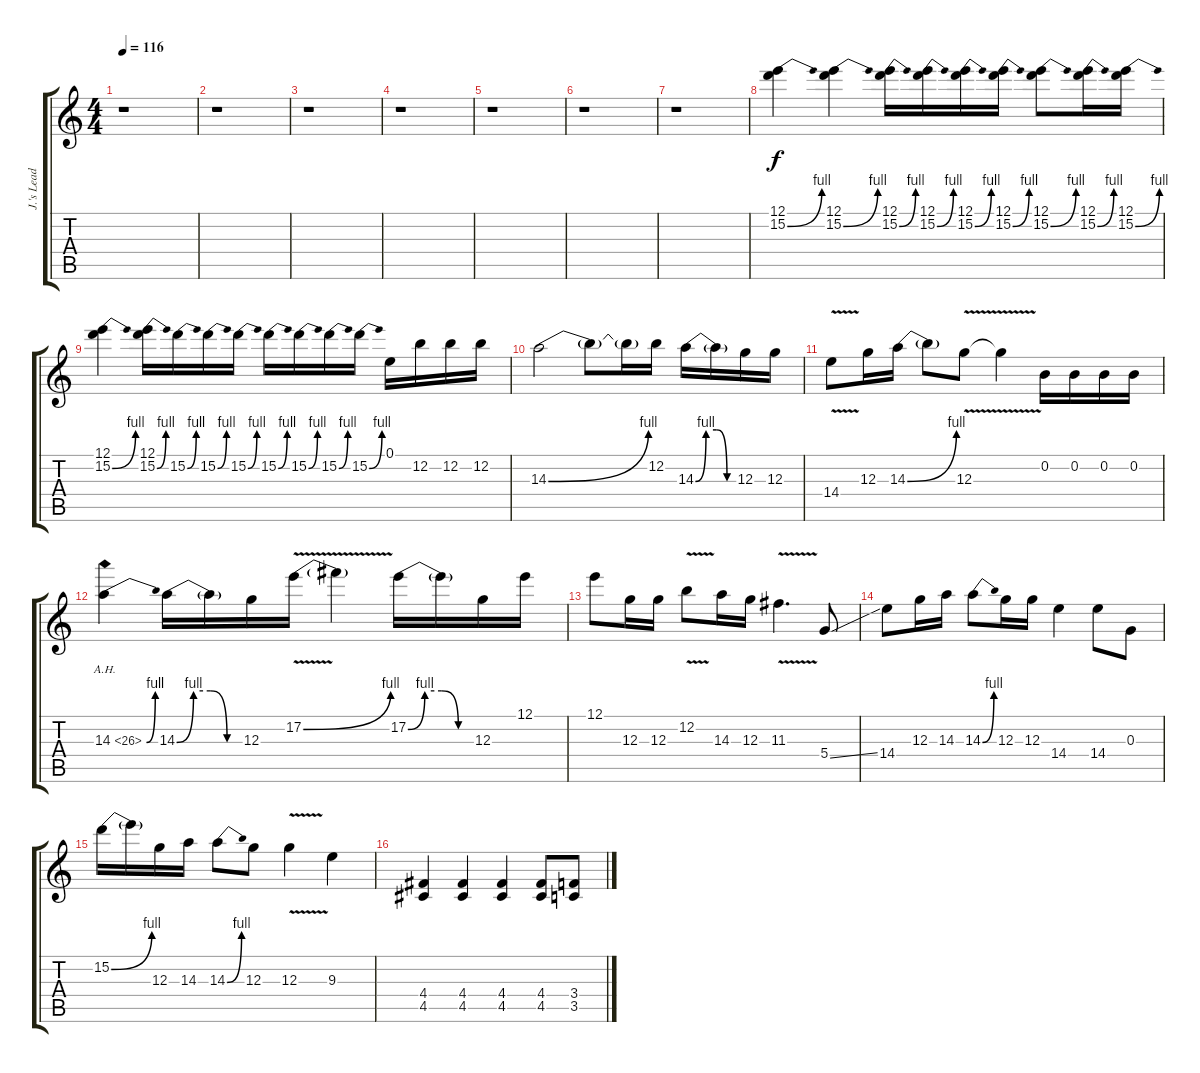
\track ("J.'s Lead and lead fills." "J.'s Lead ") {instrument distortionguitar}
\staff {score tabs}
\tuning (E4 B3 G3 D3 A2 E2) {hide}
\ts (4 4)
\tempo 116
\clef g2
\ks c
r.1{dy f} |
r.1 |
r.1 |
r.1 |
r.1 |
r.1 |
r.1 |
(12.1 15.2{be (bend 0 0 60 4)}).4 (12.1 15.2{be (bend 0 0 60 4)}).4 (12.1 15.2{be (bend 0 0 60 4)}).16 (12.1 15.2{be (bend 0 0 60 4)}).16 (12.1 15.2{be (bend 0 0 60 4)}).16 (12.1 15.2{be (bend 0 0 60 4)}).16 (12.1 15.2{be (bend 0 0 60 4)}).8 (12.1 15.2{be (bend 0 0 60 4)}).16 (12.1 15.2{be (bend 0 0 60 4)}).16 |
(12.1 15.2{be (bend 0 0 60 4)}).4 (12.1 15.2{be (bend 0 0 60 4)}).16 15.2{be (bend 0 0 60 4)}.16 15.2{be (bend 0 0 60 4)}.16 15.2{be (bend 0 0 60 4)}.16 15.2{be (bend 0 0 60 4)}.16 15.2{be (bend 0 0 60 4)}.16 15.2{be (bend 0 0 60 4)}.16 15.2{be (bend 0 0 60 4)}.16 0.1.16 12.2.16 12.2.16 12.2.16 |
14.3{be (bend 0 0 60 4)}.2 14.3{t}.8 14.3{t}.16 12.2.16 14.3{be (custom 0 0 15 4 30 4 45 0 60 0)}.16 14.3{t}.16 12.3.16 12.3.16 |
14.4{v}.8 12.3.16 14.3{be (bend 0 0 60 4)}.16 14.3{t}.8 12.3{v}.8 12.3{t}.4 0.2.16 0.2.16 0.2.16 0.2.16 |
14.3{be (bend 0 0 60 4) ah 12}.4 14.3{be (custom 0 0 15 4 30 4 45 0 60 0)}.16 14.3{t}.16 12.3.16 17.2{be (bend 0 0 60 4) v}.16 17.2{t}.4 17.2{be (custom 0 0 15 4 30 4 45 0 60 0)}.16 17.2{t}.16 12.3.16 12.1.16 |
12.1.8 12.3.16 12.3.16 12.2{v}.8 14.3.16 12.3.16 11.3{v}.4{d} 5.4{ss}.8 |
14.4.8 12.3.16 14.3.16 14.3{be (bend 0 0 60 4)}.8 12.3.16 12.3.16 14.4.4 14.4.8 0.3.8 |
15.2{be (bend 0 0 60 4)}.16 15.2{t}.16 12.3.16 14.3.16 14.3{be (bend 0 0 60 4)}.8 12.3.8 12.3{v}.4 9.3.4 |
(4.4 4.5).4 (4.4 4.5).4 (4.4 4.5).4 (4.4 4.5).8 (3.4 3.5).8
